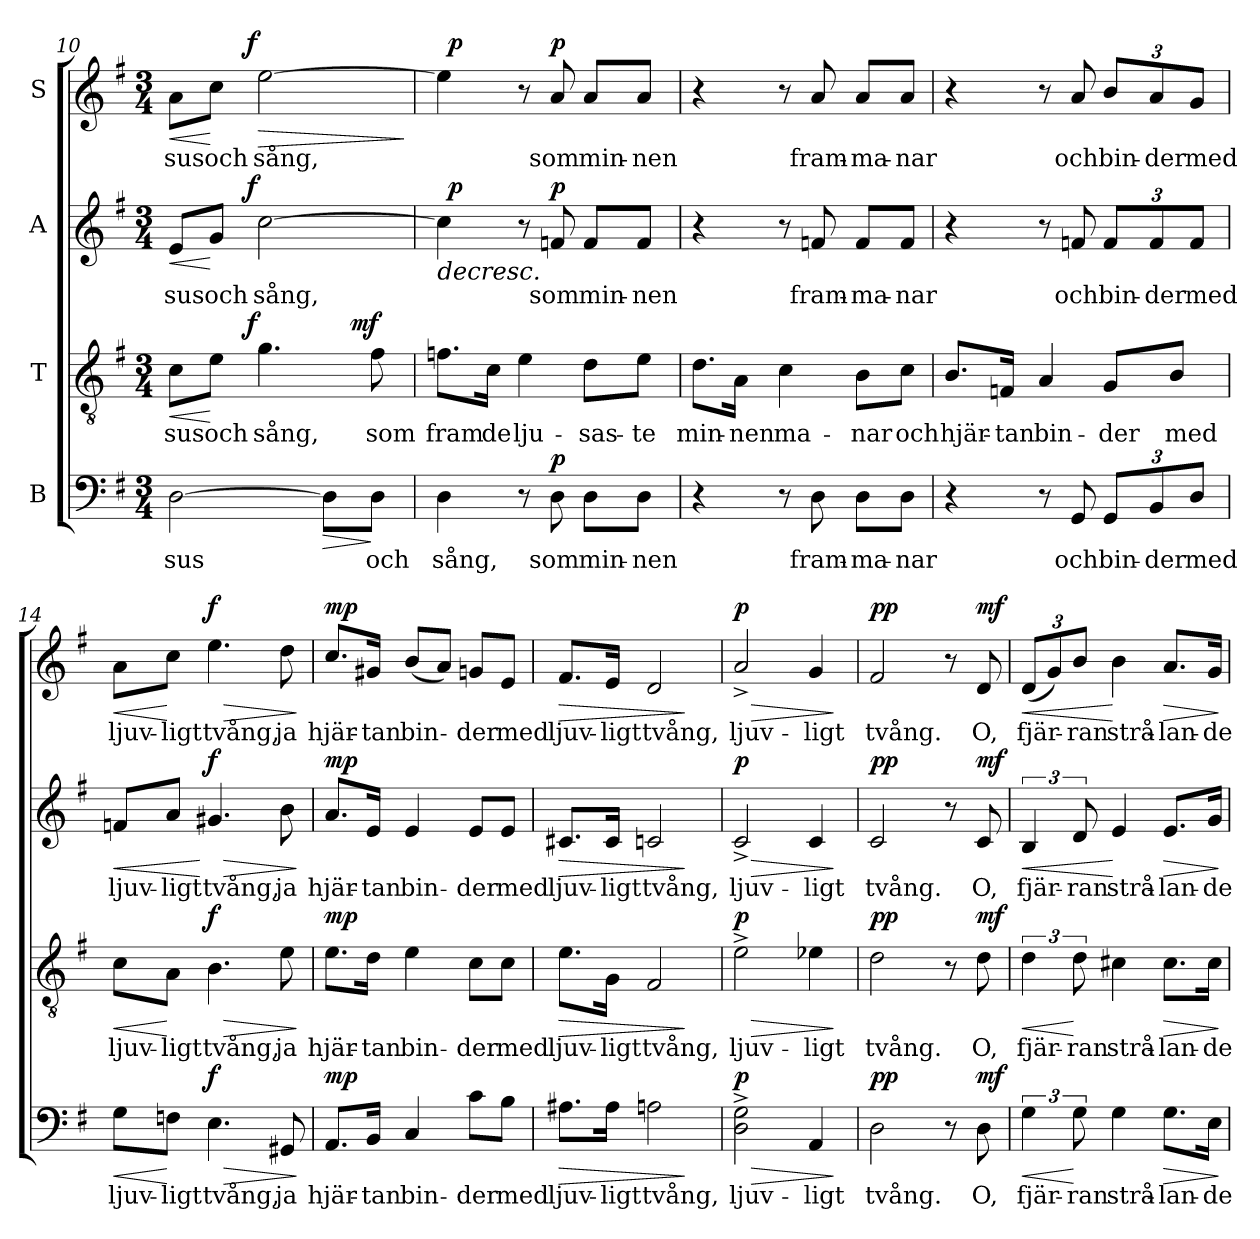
**kern	**text	**dynam	**kern	**text	**dynam	**kern	**text	**dynam	**kern	**text	**dynam
*part4	*part4	*part4	*part3	*part3	*part3	*part2	*part2	*part2	*part1	*part1	*part1
*staff4	*staff4	*staff4	*staff3	*staff3	*staff3	*staff2	*staff2	*staff2	*staff1	*staff1	*staff1
*I"B	*	*	*I"T	*	*	*I"A	*	*	*I"S	*	*
*clefF4	*	*	*clefGv2	*	*	*clefG2	*	*	*clefG2	*	*
*k[f#]	*	*	*k[f#]	*	*	*k[f#]	*	*	*k[f#]	*	*
*G:	*	*	*G:	*	*	*G:	*	*	*G:	*	*
*M3/4	*	*	*M3/4	*	*	*M3/4	*	*	*M3/4	*	*
=10	=10	=10	=10	=10	=10	=10	=10	=10	=10	=10	=10
!	!LO:LY:b	!	!	!LO:LY:b	!LO:HP:b	!	!LO:LY:b	!LO:HP:b	!	!LO:LY:b	!LO:HP:b
*	*	*	*^	*	*	*^	*	*	*^	*	*
*	*	*	*	*^	*	*	*	*	*	*	*	*	*	*
[2D\	sus	.	8c\L	6ryy	3ryy	sus	<	8e/L	6ryy	sus	<	8a\L	6ryy	sus	<
!	!	!	!	!	!	!LO:LY:b	!	!	!	!LO:LY:b	!	!	!	!LO:LY:b	!
.	.	.	8e\J	.	.	och	[	8g/J	.	och	[	8cc\J	.	och	[
.	.	.	.	24.ryy	.	.	.	.	24.ryy	.	.	.	24.ryy	.	.
!	!	!	!	!	!	!	!LO:DY:a	!	!	!	!LO:DY:a	!	!	!	!LO:DY:a
.	.	.	.	3ryy	.	.	f	.	3ryy	.	f	.	3ryy	.	f
!	!	!	!	!	!	!LO:LY:b	!	!	!	!LO:LY:b	!	!	!	!LO:LY:b	!LO:HP:b
.	.	.	4.g\	.	.	sång,	.	[2cc\	.	sång,	.	[2ee\	.	sång,	>
.	.	.	.	.	6ryy	.	.	.	.	.	.	.	.	.	.
!	!	!LO:HP:b	!	!	!	!	!	!	!	!	!	!	!	!	!
8D\L]	.	>	.	.	24..ryy	.	.	.	.	.	.	.	.	.	.
.	.	.	.	6ryy	.	.	.	.	6ryy	.	.	.	6ryy	.	.
!	!	!	!	!	!	!	!LO:DY:a	!	!	!	!	!	!	!	!
.	.	.	.	.	6ryy	.	mf	.	.	.	.	.	.	.	.
!	!LO:LY:b	!	!	!	!	!LO:LY:b	!	!	!	!	!	!	!	!	!
8D\J	och	]	8f#\	.	.	som	.	.	.	.	.	.	.	.	.
.	.	.	.	48ryy	.	.	.	.	48ryy	.	.	.	48ryy	.	.
.	.	.	.	.	96ryy	.	.	.	.	.	.	.	.	.	.
.	.	.	.	.	.	.	.	.	.	.	.	.	.	.	]
=11	=11	=11	=11	=11	=11	=11	=11	=11	=11	=11	=11	=11	=11	=11	=11
!	!LO:LY:b	!	!	!	!	!LO:LY:b	!	!	!	!	!LO:HP:b	!	!	!	!
*	*	*	*v	*v	*v	*	*	*	*	*	*	*	*	*	*
4D\	sång,	.	8.fn\L	fram	.	4cc\]	48ryy	.	>	4ee\]	48ryy	.	.
!	!	!	!	!	!	!	!	!	!LO:DY:a	!	!	!	!LO:DY:a
.	.	.	.	.	.	.	3%2ryy	.	p	.	3%2ryy	.	p
!	!	!	!	!LO:LY:b	!	!	!	!	!	!	!	!	!
.	.	.	16c\Jk	de	.	.	.	.	.	.	.	.	.
!	!	!	!	!LO:LY:b	!	!	!	!	!	!	!	!	!
8r	.	.	4e\	lju-	.	8r	.	.	]	8r	.	.	.
!	!LO:LY:b	!LO:DY:a	!	!	!	!	!	!LO:LY:b	!LO:DY:a	!	!	!LO:LY:b	!LO:DY:a
8D\	som	p	.	.	.	8fn/	.	som	p	8a/	.	som	p
!	!LO:LY:b	!	!	!LO:LY:b	!	!	!	!LO:LY:b	!	!	!	!LO:LY:b	!
8D\L	min-	.	8d\L	-sas-	.	8f/L	.	min-	.	8a/L	.	min-	.
!	!LO:LY:b	!	!	!LO:LY:b	!	!	!	!LO:LY:b	!	!	!	!LO:LY:b	!
8D\J	-nen	.	8e\J	-te	.	8f/J	.	-nen	.	8a/J	.	-nen	.
.	.	.	.	.	.	.	24.ryy	.	.	.	24.ryy	.	.
!!LO:PB:g=z
=12	=12	=12	=12	=12	=12	=12	=12	=12	=12	=12	=12	=12	=12
!	!	!	!	!LO:LY:b	!	!	!	!	!	!	!	!	!
*	*	*	*	*	*	*v	*v	*	*	*	*	*	*
*	*	*	*	*	*	*	*	*	*v	*v	*	*
4r	.	.	8.d\L	min-	.	4r	.	.	4r	.	.
!	!	!	!	!LO:LY:b	!	!	!	!	!	!	!
.	.	.	16A\Jk	-nen	.	.	.	.	.	.	.
!	!	!	!	!LO:LY:b	!	!	!	!	!	!	!
8r	.	.	4c\	ma-	.	8r	.	.	8r	.	.
!	!LO:LY:b	!	!	!	!	!	!LO:LY:b	!	!	!LO:LY:b	!
8D\	fram-	.	.	.	.	8fn/	fram-	.	8a/	fram-	.
!	!LO:LY:b	!	!	!LO:LY:b	!	!	!LO:LY:b	!	!	!LO:LY:b	!
8D\L	-ma-	.	8B\L	-nar	.	8f/L	-ma-	.	8a/L	-ma-	.
!	!LO:LY:b	!	!	!LO:LY:b	!	!	!LO:LY:b	!	!	!LO:LY:b	!
8D\J	-nar	.	8c\J	och	.	8f/J	-nar	.	8a/J	-nar	.
=13	=13	=13	=13	=13	=13	=13	=13	=13	=13	=13	=13
!	!	!	!	!LO:LY:b	!	!	!	!	!	!	!
4r	.	.	8.B/L	hjär-	.	4r	.	.	4r	.	.
!	!	!	!	!LO:LY:b	!	!	!	!	!	!	!
.	.	.	16Fn/Jk	-tan	.	.	.	.	.	.	.
!	!	!	!	!LO:LY:b	!	!	!	!	!	!	!
8r	.	.	4A/	bin-	.	8r	.	.	8r	.	.
!	!LO:LY:b	!	!	!	!	!	!LO:LY:b	!	!	!LO:LY:b	!
8GG/	och	.	.	.	.	8fn/	och	.	8a/	och	.
!	!LO:LY:b	!	!	!LO:LY:b	!	!	!LO:LY:b	!	!	!LO:LY:b	!
12GG/L	bin-	.	8G/L	-der	.	12f/L	bin-	.	12b/L	bin-	.
!	!LO:LY:b	!	!	!	!	!	!LO:LY:b	!	!	!LO:LY:b	!
12BB/	-der	.	.	.	.	12f/	-der	.	12a/	-der	.
!	!	!	!	!LO:LY:b	!	!	!	!	!	!	!
.	.	.	8B/J	med	.	.	.	.	.	.	.
!	!LO:LY:b	!	!	!	!	!	!LO:LY:b	!	!	!LO:LY:b	!
12D/J	med	.	.	.	.	12f/J	med	.	12g/J	med	.
=14	=14	=14	=14	=14	=14	=14	=14	=14	=14	=14	=14
!	!LO:LY:b	!LO:HP:b	!	!LO:LY:b	!LO:HP:b	!	!LO:LY:b	!LO:HP:b	!	!LO:LY:b	!LO:HP:b
8G\L	ljuv-	<	8c\L	ljuv-	<	8fn/L	ljuv-	<	8a\L	ljuv-	<
!	!LO:LY:b	!	!	!LO:LY:b	!	!	!LO:LY:b	!	!	!LO:LY:b	!
8Fn\J	-ligt	[	8A\J	-ligt	[	8a/J	-ligt	.	8cc\J	-ligt	[
!	!LO:LY:b	!LO:HP:b	!	!LO:LY:b	!LO:HP:b	!	!LO:LY:b	!LO:HP:n=1:b	!	!LO:LY:b	!LO:HP:b
!	!	!LO:DY:n=1:a	!	!	!LO:DY:n=1:a	!	!	!LO:DY:n=1:a	!	!	!LO:DY:n=1:a
4.E\	tvång,	> f	4.B\	tvång,	> f	4.g#X/	tvång,	[ > f	4.ee\	tvång,	> f
!	!LO:LY:b	!	!	!LO:LY:b	!	!	!LO:LY:b	!	!	!LO:LY:b	!
8GG#X/	ja	.	8e\	ja	.	8b\	ja	.	8dd\	ja	.
.	.	]	.	.	]	.	.	]	.	.	]
=15	=15	=15	=15	=15	=15	=15	=15	=15	=15	=15	=15
!	!LO:LY:b	!LO:DY:a	!	!LO:LY:b	!LO:DY:a	!	!LO:LY:b	!LO:DY:a	!	!LO:LY:b	!LO:DY:a
8.AA/L	hjär-	mp	8.e\L	hjär-	mp	8.a/L	hjär-	mp	8.cc/L	hjär-	mp
!	!LO:LY:b	!	!	!LO:LY:b	!	!	!LO:LY:b	!	!	!LO:LY:b	!
16BB/Jk	-tan	.	16d\Jk	-tan	.	16e/Jk	-tan	.	16g#X/Jk	-tan	.
!	!LO:LY:b	!	!	!LO:LY:b	!	!	!LO:LY:b	!	!	!LO:LY:b	!
4C/	bin-	.	4e\	bin-	.	4e/	bin-	.	(<8b/L	bin-	.
.	.	.	.	.	.	.	.	.	8a/J)	.	.
!	!LO:LY:b	!	!	!LO:LY:b	!	!	!LO:LY:b	!	!	!LO:LY:b	!
8c\L	-der	.	8c\L	-der	.	8e/L	-der	.	8gn/L	-der	.
!	!LO:LY:b	!	!	!LO:LY:b	!	!	!LO:LY:b	!	!	!LO:LY:b	!
8B\J	med	.	8c\J	med	.	8e/J	med	.	8e/J	med	.
!!LO:LB:g=z
=16	=16	=16	=16	=16	=16	=16	=16	=16	=16	=16	=16
!	!LO:LY:b	!LO:HP:b	!	!LO:LY:b	!LO:HP:b	!	!LO:LY:b	!LO:HP:b	!	!LO:LY:b	!LO:HP:b
8.A#X\L	ljuv-	>	8.e\L	ljuv-	>	8.c#X/L	ljuv-	>	8.f#i/L	ljuv-	>
!	!LO:LY:b	!	!	!LO:LY:b	!	!	!LO:LY:b	!	!	!LO:LY:b	!
16A#\Jk	-ligt	.	16G\Jk	-ligt	.	16c#/Jk	-ligt	.	16e/Jk	-ligt	.
!	!LO:LY:b	!	!	!LO:LY:b	!	!	!LO:LY:b	!	!	!LO:LY:b	!
2An\	tvång,	.	2F#/	tvång,	.	2cn/	tvång,	.	2d/	tvång,	.
.	.	]	.	.	]	.	.	]	.	.	]
=17	=17	=17	=17	=17	=17	=17	=17	=17	=17	=17	=17
!	!LO:LY:b	!LO:HP:b	!	!LO:LY:b	!LO:HP:b	!	!LO:LY:b	!LO:HP:b	!	!LO:LY:b	!LO:HP:b
!	!	!LO:DY:n=1:a	!	!	!LO:DY:n=1:a	!	!	!LO:DY:n=1:a	!	!	!LO:DY:n=1:a
2D\^> 2G\^>	ljuv-	> p	2e^>\	ljuv-	> p	2c^>/	ljuv-	> p	2a^</	ljuv-	> p
!	!LO:LY:b	!	!	!LO:LY:b	!	!	!LO:LY:b	!	!	!LO:LY:b	!
4AA/	-ligt	.	4e-X\	-ligt	.	4c/	-ligt	.	4g/	-ligt	.
.	.	]	.	.	]	.	.	]	.	.	]
=18	=18	=18	=18	=18	=18	=18	=18	=18	=18	=18	=18
!	!LO:LY:b	!LO:DY:a	!	!LO:LY:b	!LO:DY:a	!	!LO:LY:b	!LO:DY:a	!	!LO:LY:b	!LO:DY:a
2D\	tvång.	pp	2d\	tvång.	pp	2c/	tvång.	pp	2f#/	tvång.	pp
8r	.	.	8r	.	.	8r	.	.	8r	.	.
!	!LO:LY:b	!LO:DY:a	!	!LO:LY:b	!LO:DY:a	!	!LO:LY:b	!LO:DY:a	!	!LO:LY:b	!LO:DY:a
8D\	O,	mf	8d\	O,	mf	8c/	O,	mf	8d/	O,	mf
=19	=19	=19	=19	=19	=19	=19	=19	=19	=19	=19	=19
!	!LO:LY:b	!LO:HP:b	!	!LO:LY:b	!LO:HP:b	!	!LO:LY:b	!LO:HP:b	!	!LO:LY:b	!LO:HP:b
6G\	fjär-	<	6d\	fjär-	<	6B/	fjär-	<	(<12d/L	fjär-	<
.	.	.	.	.	.	.	.	.	12g/)	.	.
!	!LO:LY:b	!	!	!LO:LY:b	!	!	!LO:LY:b	!	!	!LO:LY:b	!
12G\	-ran	[	12d\	-ran	[	12d/	-ran	.	12b/J	-ran	.
!	!LO:LY:b	!	!	!LO:LY:b	!	!	!LO:LY:b	!	!	!LO:LY:b	!
4G\	strå-	.	4c#X\	strå-	.	4e/	strå-	[	4b\	strå-	[
!	!LO:LY:b	!LO:HP:b	!	!LO:LY:b	!LO:HP:b	!	!LO:LY:b	!LO:HP:b	!	!LO:LY:b	!LO:HP:b
8.G\L	-lan-	>	8.c#\L	-lan-	>	8.e/L	-lan-	>	8.a/L	-lan-	>
!	!LO:LY:b	!	!	!LO:LY:b	!	!	!LO:LY:b	!	!	!LO:LY:b	!
16E\Jk	-de	.	16c#\Jk	-de	.	16g/Jk	-de	.	16g/Jk	-de	.
.	.	]	.	.	]	.	.	]	.	.	]
=	=	=	=	=	=	=	=	=	=	=	=
*-	*-	*-	*-	*-	*-	*-	*-	*-	*-	*-	*-
